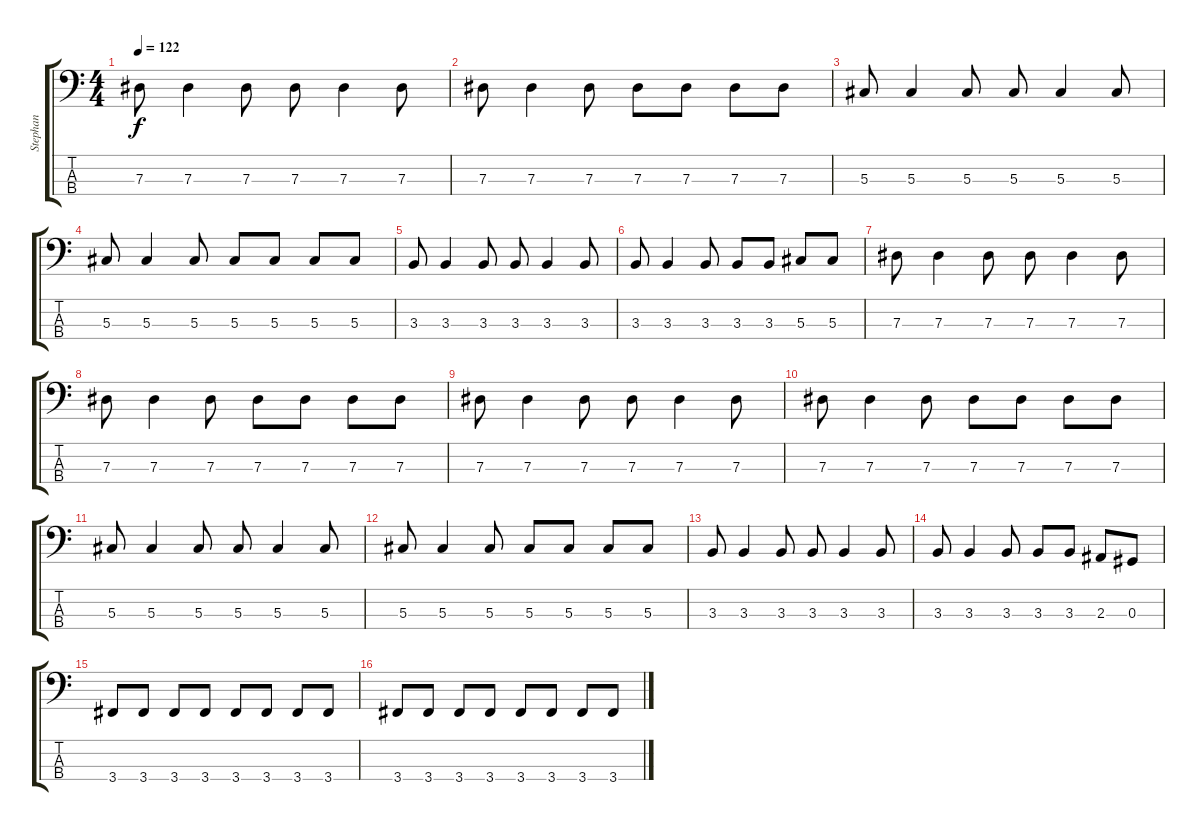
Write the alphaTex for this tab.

\track ("Stephan" "Stephan") {instrument electricbasspick}
\staff {score tabs}
\tuning (Gb2 Db2 Ab1 Eb1) {hide}
\ts (4 4)
\tempo 122
\clef f4
\ks c
7.3.8{dy f} 7.3.4 7.3.8 7.3.8 7.3.4 7.3.8 |
7.3.8 7.3.4 7.3.8 7.3.8 7.3.8 7.3.8 7.3.8 |
5.3.8 5.3.4 5.3.8 5.3.8 5.3.4 5.3.8 |
5.3.8 5.3.4 5.3.8 5.3.8 5.3.8 5.3.8 5.3.8 |
3.3.8 3.3.4 3.3.8 3.3.8 3.3.4 3.3.8 |
3.3.8 3.3.4 3.3.8 3.3.8 3.3.8 5.3.8 5.3.8 |
7.3.8 7.3.4 7.3.8 7.3.8 7.3.4 7.3.8 |
7.3.8 7.3.4 7.3.8 7.3.8 7.3.8 7.3.8 7.3.8 |
7.3.8 7.3.4 7.3.8 7.3.8 7.3.4 7.3.8 |
7.3.8 7.3.4 7.3.8 7.3.8 7.3.8 7.3.8 7.3.8 |
5.3.8 5.3.4 5.3.8 5.3.8 5.3.4 5.3.8 |
5.3.8 5.3.4 5.3.8 5.3.8 5.3.8 5.3.8 5.3.8 |
3.3.8 3.3.4 3.3.8 3.3.8 3.3.4 3.3.8 |
3.3.8 3.3.4 3.3.8 3.3.8 3.3.8 2.3.8 0.3.8 |
3.4.8 3.4.8 3.4.8 3.4.8 3.4.8 3.4.8 3.4.8 3.4.8 |
3.4.8 3.4.8 3.4.8 3.4.8 3.4.8 3.4.8 3.4.8 3.4.8
